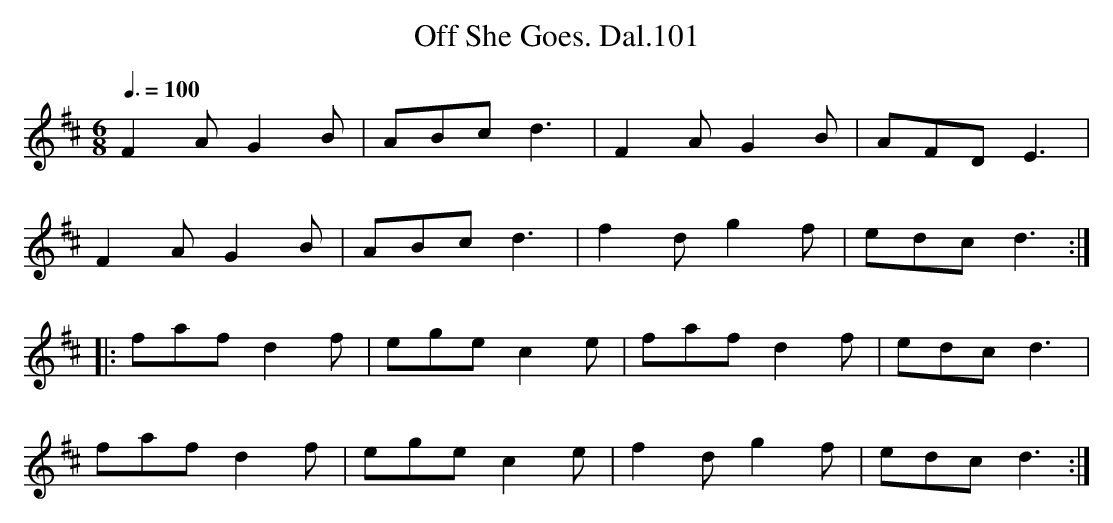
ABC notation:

X:1
T:Off She Goes. Dal.101
M:6/8
L:1/8
Q:3/8=100
K:D maj
F2AG2B|ABc d3 | F2 A G2 B | AFD E3 |
F2AG2B | ABc d3 | f2dg2f | edc d3 :|
|:faf d2 f | ege c2 e | faf d2 f | edc d3 |
faf d2 f | ege c2 e | f2dg2f | edc d3:|
